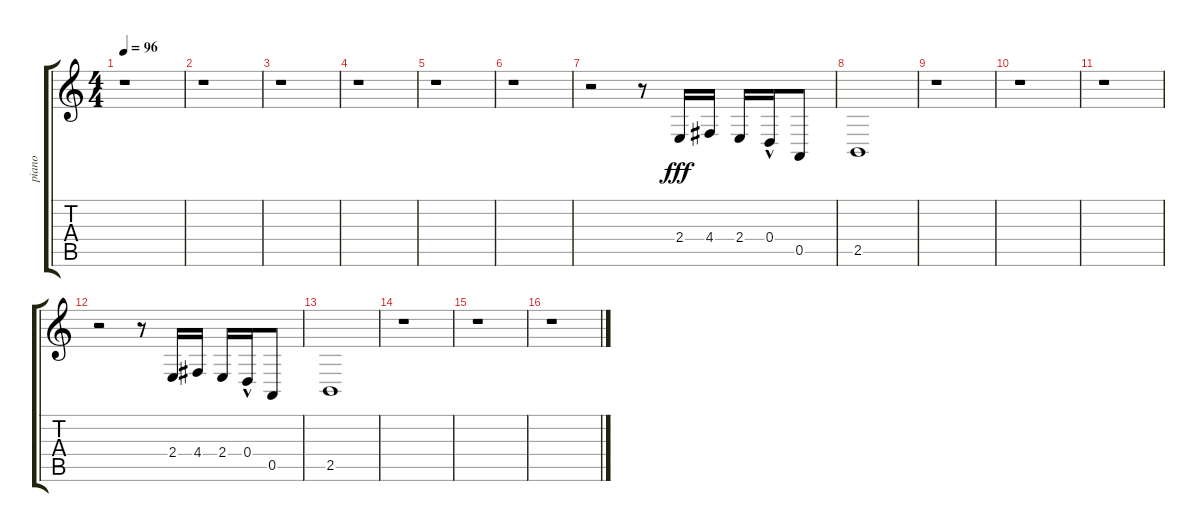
\track ("piano" "piano") {instrument electricgrandpiano}
\staff {score tabs}
\tuning (E4 B3 G3 D3 A2 E2) {hide}
\ts (4 4)
\tempo 96
\clef g2
\ks c
r.1{dy fff instrument electricgrandpiano} |
r.1 |
r.1 |
r.1 |
r.1 |
r.1 |
r.2 r.8 2.4.16 4.4.16 2.4.16 0.4{hac}.16 0.5.8 |
2.5.1 |
r.1 |
r.1 |
r.1 |
r.2 r.8 2.4.16 4.4.16 2.4.16 0.4{hac}.16 0.5.8 |
2.5.1 |
r.1 |
r.1 |
r.1
